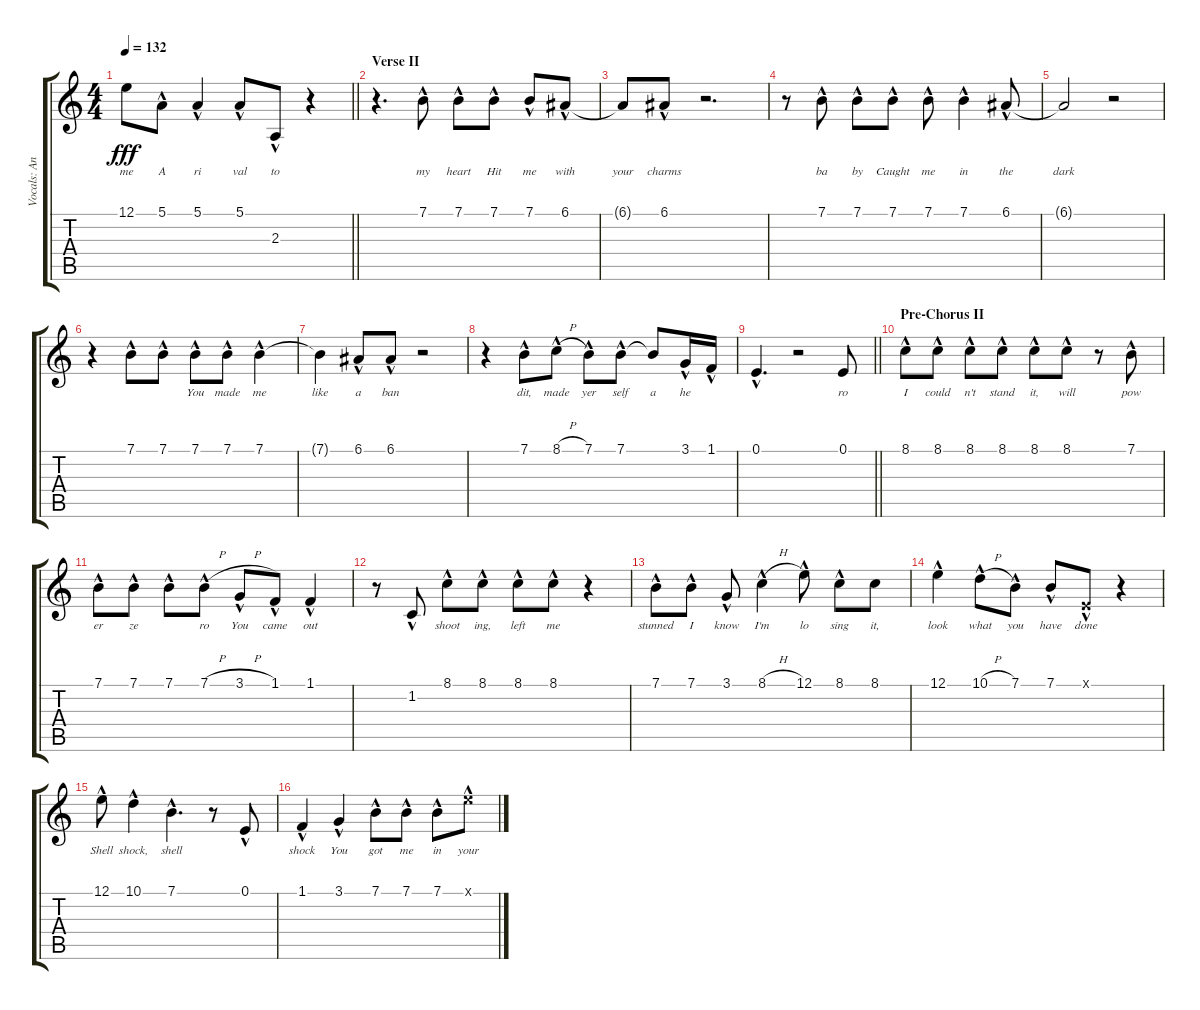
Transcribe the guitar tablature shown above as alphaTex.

\track ("Vocals: Ann" "Vocals: An") {instrument lead2sawtooth}
\staff {score tabs}
\tuning (E4 B3 G3 D3 A2 E2) {hide}
\ts (4 4)
\tempo 132
\clef g2
\barLineRight lightlight
\ks c
12.1{t}.8{lyrics (0 "me") lyrics (1 "") lyrics (2 "") lyrics (3 "") lyrics (4 "") dy fff} 5.1{hac}.8{lyrics (0 "A") lyrics (1 "") lyrics (2 "") lyrics (3 "") lyrics (4 "")} 5.1{hac}.4{lyrics (0 "ri") lyrics (1 "") lyrics (2 "") lyrics (3 "") lyrics (4 "")} 5.1{hac}.8{lyrics (0 "val") lyrics (1 "") lyrics (2 "") lyrics (3 "") lyrics (4 "")} 2.3{hac}.8{lyrics (0 "to") lyrics (1 "") lyrics (2 "") lyrics (3 "") lyrics (4 "")} r.4 |
\section ("" "Verse II")
r.4{d} 7.1{hac}.8{lyrics (0 "my") lyrics (1 "") lyrics (2 "") lyrics (3 "") lyrics (4 "")} 7.1{hac}.8{lyrics (0 "heart") lyrics (1 "") lyrics (2 "") lyrics (3 "") lyrics (4 "")} 7.1{hac}.8{lyrics (0 "Hit") lyrics (1 "") lyrics (2 "") lyrics (3 "") lyrics (4 "")} 7.1{hac}.8{lyrics (0 "me") lyrics (1 "") lyrics (2 "") lyrics (3 "") lyrics (4 "")} 6.1{hac}.8{lyrics (0 "with") lyrics (1 "") lyrics (2 "") lyrics (3 "") lyrics (4 "")} |
6.1{t}.8{lyrics (0 "your") lyrics (1 "") lyrics (2 "") lyrics (3 "") lyrics (4 "")} 6.1{hac}.8{lyrics (0 "charms") lyrics (1 "") lyrics (2 "") lyrics (3 "") lyrics (4 "")} r.2{d} |
r.8 7.1{hac}.8{lyrics (0 "ba") lyrics (1 "") lyrics (2 "") lyrics (3 "") lyrics (4 "")} 7.1{hac}.8{lyrics (0 "by") lyrics (1 "") lyrics (2 "") lyrics (3 "") lyrics (4 "")} 7.1{hac}.8{lyrics (0 "Caught") lyrics (1 "") lyrics (2 "") lyrics (3 "") lyrics (4 "")} 7.1{hac}.8{lyrics (0 "me") lyrics (1 "") lyrics (2 "") lyrics (3 "") lyrics (4 "")} 7.1{hac}.4{lyrics (0 "in") lyrics (1 "") lyrics (2 "") lyrics (3 "") lyrics (4 "")} 6.1{hac}.8{lyrics (0 "the") lyrics (1 "") lyrics (2 "") lyrics (3 "") lyrics (4 "")} |
6.1{t}.2{lyrics (0 "dark") lyrics (1 "") lyrics (2 "") lyrics (3 "") lyrics (4 "")} r.2 |
r.4 7.1{hac}.8{lyrics (0 "") lyrics (1 "") lyrics (2 "") lyrics (3 "") lyrics (4 "")} 7.1{hac}.8{lyrics (0 "") lyrics (1 "") lyrics (2 "") lyrics (3 "") lyrics (4 "")} 7.1{hac}.8{lyrics (0 "You") lyrics (1 "") lyrics (2 "") lyrics (3 "") lyrics (4 "")} 7.1{hac}.8{lyrics (0 "made") lyrics (1 "") lyrics (2 "") lyrics (3 "") lyrics (4 "")} 7.1{hac}.4{lyrics (0 "me") lyrics (1 "") lyrics (2 "") lyrics (3 "") lyrics (4 "")} |
7.1{t}.4{lyrics (0 "like") lyrics (1 "") lyrics (2 "") lyrics (3 "") lyrics (4 "")} 6.1{hac}.8{lyrics (0 "a") lyrics (1 "") lyrics (2 "") lyrics (3 "") lyrics (4 "")} 6.1{hac}.8{lyrics (0 "ban") lyrics (1 "") lyrics (2 "") lyrics (3 "") lyrics (4 "")} r.2 |
r.4 7.1{hac}.8{lyrics (0 "dit,") lyrics (1 "") lyrics (2 "") lyrics (3 "") lyrics (4 "")} 8.1{h hac}.8{lyrics (0 "made") lyrics (1 "") lyrics (2 "") lyrics (3 "") lyrics (4 "")} 7.1{hac}.8{lyrics (0 "yer") lyrics (1 "") lyrics (2 "") lyrics (3 "") lyrics (4 "")} 7.1{hac}.8{lyrics (0 "self") lyrics (1 "") lyrics (2 "") lyrics (3 "") lyrics (4 "")} 7.1{t}.8{lyrics (0 "a") lyrics (1 "") lyrics (2 "") lyrics (3 "") lyrics (4 "")} 3.1{hac}.16{lyrics (0 "he") lyrics (1 "") lyrics (2 "") lyrics (3 "") lyrics (4 "")} 1.1{hac}.16{lyrics (0 "") lyrics (1 "") lyrics (2 "") lyrics (3 "") lyrics (4 "")} |
\barLineRight lightlight
0.1{hac}.4{d lyrics (0 "") lyrics (1 "") lyrics (2 "") lyrics (3 "") lyrics (4 "")} r.2 0.1.8{lyrics (0 "ro") lyrics (1 "") lyrics (2 "") lyrics (3 "") lyrics (4 "")} |
\section ("" "Pre-Chorus II")
8.1{hac}.8{lyrics (0 "I") lyrics (1 "") lyrics (2 "") lyrics (3 "") lyrics (4 "")} 8.1{hac}.8{lyrics (0 "could") lyrics (1 "") lyrics (2 "") lyrics (3 "") lyrics (4 "")} 8.1{hac}.8{lyrics (0 "n't") lyrics (1 "") lyrics (2 "") lyrics (3 "") lyrics (4 "")} 8.1{hac}.8{lyrics (0 "stand") lyrics (1 "") lyrics (2 "") lyrics (3 "") lyrics (4 "")} 8.1{hac}.8{lyrics (0 "it,") lyrics (1 "") lyrics (2 "") lyrics (3 "") lyrics (4 "")} 8.1{hac}.8{lyrics (0 "will") lyrics (1 "") lyrics (2 "") lyrics (3 "") lyrics (4 "")} r.8 7.1{hac}.8{lyrics (0 "pow") lyrics (1 "") lyrics (2 "") lyrics (3 "") lyrics (4 "")} |
7.1{hac}.8{lyrics (0 "er") lyrics (1 "") lyrics (2 "") lyrics (3 "") lyrics (4 "")} 7.1{hac}.8{lyrics (0 "ze") lyrics (1 "") lyrics (2 "") lyrics (3 "") lyrics (4 "")} 7.1{hac}.8{lyrics (0 "") lyrics (1 "") lyrics (2 "") lyrics (3 "") lyrics (4 "")} 7.1{h hac}.8{lyrics (0 "ro") lyrics (1 "") lyrics (2 "") lyrics (3 "") lyrics (4 "")} 3.1{h hac}.8{lyrics (0 "You") lyrics (1 "") lyrics (2 "") lyrics (3 "") lyrics (4 "")} 1.1{hac}.8{lyrics (0 "came") lyrics (1 "") lyrics (2 "") lyrics (3 "") lyrics (4 "")} 1.1{hac}.4{lyrics (0 "out") lyrics (1 "") lyrics (2 "") lyrics (3 "") lyrics (4 "")} |
r.8 1.2{hac}.8{lyrics (0 "") lyrics (1 "") lyrics (2 "") lyrics (3 "") lyrics (4 "")} 8.1{hac}.8{lyrics (0 "shoot") lyrics (1 "") lyrics (2 "") lyrics (3 "") lyrics (4 "")} 8.1{hac}.8{lyrics (0 "ing,") lyrics (1 "") lyrics (2 "") lyrics (3 "") lyrics (4 "")} 8.1{hac}.8{lyrics (0 "left") lyrics (1 "") lyrics (2 "") lyrics (3 "") lyrics (4 "")} 8.1{hac}.8{lyrics (0 "me") lyrics (1 "") lyrics (2 "") lyrics (3 "") lyrics (4 "")} r.4 |
7.1{hac}.8{lyrics (0 "stunned") lyrics (1 "") lyrics (2 "") lyrics (3 "") lyrics (4 "")} 7.1{hac}.8{lyrics (0 "I") lyrics (1 "") lyrics (2 "") lyrics (3 "") lyrics (4 "")} 3.1{hac}.8{lyrics (0 "know") lyrics (1 "") lyrics (2 "") lyrics (3 "") lyrics (4 "")} 8.1{h hac}.4{lyrics (0 "I'm") lyrics (1 "") lyrics (2 "") lyrics (3 "") lyrics (4 "")} 12.1{hac}.8{lyrics (0 "lo") lyrics (1 "") lyrics (2 "") lyrics (3 "") lyrics (4 "")} 8.1{hac}.8{lyrics (0 "sing") lyrics (1 "") lyrics (2 "") lyrics (3 "") lyrics (4 "")} 8.1.8{lyrics (0 "it,") lyrics (1 "") lyrics (2 "") lyrics (3 "") lyrics (4 "")} |
12.1{hac}.4{lyrics (0 "look") lyrics (1 "") lyrics (2 "") lyrics (3 "") lyrics (4 "")} 10.1{h hac}.8{lyrics (0 "what") lyrics (1 "") lyrics (2 "") lyrics (3 "") lyrics (4 "")} 7.1{hac}.8{lyrics (0 "you") lyrics (1 "") lyrics (2 "") lyrics (3 "") lyrics (4 "")} 7.1{hac}.8{lyrics (0 "have") lyrics (1 "") lyrics (2 "") lyrics (3 "") lyrics (4 "")} 0.1{hac x}.8{lyrics (0 "done") lyrics (1 "") lyrics (2 "") lyrics (3 "") lyrics (4 "")} r.4 |
12.1{hac}.8{lyrics (0 "Shell") lyrics (1 "") lyrics (2 "") lyrics (3 "") lyrics (4 "")} 10.1{hac}.4{lyrics (0 "shock,") lyrics (1 "") lyrics (2 "") lyrics (3 "") lyrics (4 "")} 7.1{hac}.4{d lyrics (0 "shell") lyrics (1 "") lyrics (2 "") lyrics (3 "") lyrics (4 "")} r.8 0.1{hac}.8{lyrics (0 "") lyrics (1 "") lyrics (2 "") lyrics (3 "") lyrics (4 "")} |
1.1{hac}.4{lyrics (0 "shock") lyrics (1 "") lyrics (2 "") lyrics (3 "") lyrics (4 "")} 3.1{hac}.4{lyrics (0 "You") lyrics (1 "") lyrics (2 "") lyrics (3 "") lyrics (4 "")} 7.1{hac}.8{lyrics (0 "got") lyrics (1 "") lyrics (2 "") lyrics (3 "") lyrics (4 "")} 7.1{hac}.8{lyrics (0 "me") lyrics (1 "") lyrics (2 "") lyrics (3 "") lyrics (4 "")} 7.1{hac}.8{lyrics (0 "in") lyrics (1 "") lyrics (2 "") lyrics (3 "") lyrics (4 "")} 12.1{hac x}.8{lyrics (0 "your") lyrics (1 "") lyrics (2 "") lyrics (3 "") lyrics (4 "")}
